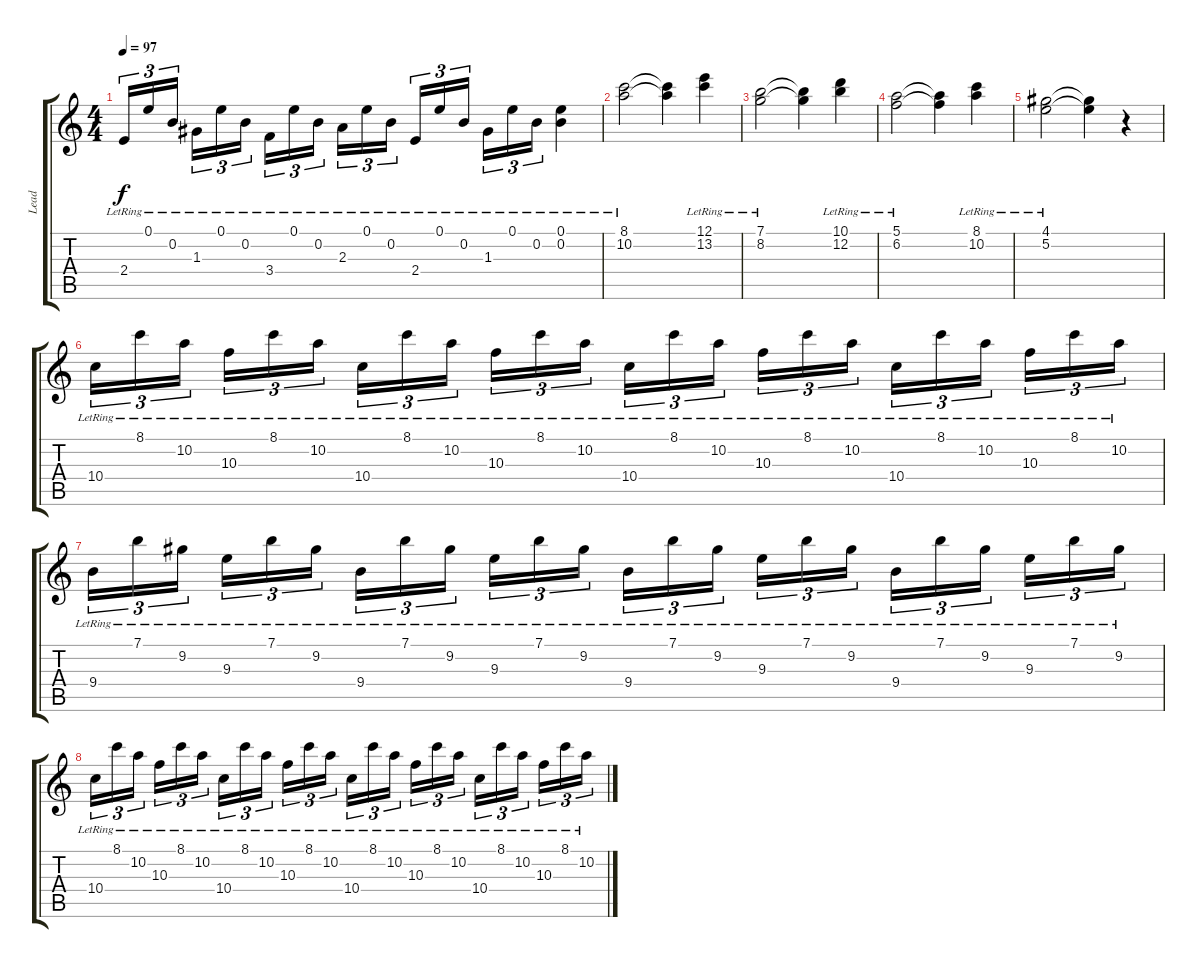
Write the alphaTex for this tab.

\track ("Lead" "Lead") {instrument acousticguitarsteel}
\staff {score tabs}
\tuning (E4 B3 G3 D3 A2 E2) {hide}
\ts (4 4)
\tempo 97
\clef g2
\ks c
2.4{lr}.16{tu (3 2) dy f} 0.1{lr}.16{tu (3 2)} 0.2{lr}.16{tu (3 2) beam splitsecondary} 1.3{lr}.16{tu (3 2)} 0.1{lr}.16{tu (3 2)} 0.2{lr}.16{tu (3 2)} 3.4{lr}.16{tu (3 2)} 0.1{lr}.16{tu (3 2)} 0.2{lr}.16{tu (3 2) beam splitsecondary} 2.3{lr}.16{tu (3 2)} 0.1{lr}.16{tu (3 2)} 0.2{lr}.16{tu (3 2)} 2.4{lr}.16{tu (3 2)} 0.1{lr}.16{tu (3 2)} 0.2{lr}.16{tu (3 2) beam splitsecondary} 1.3{lr}.16{tu (3 2)} 0.1{lr}.16{tu (3 2)} 0.2{lr}.16{tu (3 2)} (0.1{lr} 0.2{lr}).4 |
(8.1{lr} 10.2{lr}).2 (8.1{t} 10.2{t}).4 (12.1{lr} 13.2{lr}).4 |
(7.1{lr} 8.2{lr}).2 (7.1{t} 8.2{t}).4 (10.1{lr} 12.2{lr}).4 |
(5.1{lr} 6.2{lr}).2 (5.1{t} 6.2{t}).4 (8.1{lr} 10.2{lr}).4 |
(4.1{lr} 5.2{lr}).2 (4.1{t} 5.2{t}).4 r.4 |
10.4{lr}.16{tu (3 2)} 8.1{lr}.16{tu (3 2)} 10.2{lr}.16{tu (3 2) beam splitsecondary} 10.3{lr}.16{tu (3 2)} 8.1{lr}.16{tu (3 2)} 10.2{lr}.16{tu (3 2)} 10.4{lr}.16{tu (3 2)} 8.1{lr}.16{tu (3 2)} 10.2{lr}.16{tu (3 2) beam splitsecondary} 10.3{lr}.16{tu (3 2)} 8.1{lr}.16{tu (3 2)} 10.2{lr}.16{tu (3 2)} 10.4{lr}.16{tu (3 2)} 8.1{lr}.16{tu (3 2)} 10.2{lr}.16{tu (3 2) beam splitsecondary} 10.3{lr}.16{tu (3 2)} 8.1{lr}.16{tu (3 2)} 10.2{lr}.16{tu (3 2)} 10.4{lr}.16{tu (3 2)} 8.1{lr}.16{tu (3 2)} 10.2{lr}.16{tu (3 2) beam splitsecondary} 10.3{lr}.16{tu (3 2)} 8.1{lr}.16{tu (3 2)} 10.2{lr}.16{tu (3 2)} |
9.4{lr}.16{tu (3 2)} 7.1{lr}.16{tu (3 2)} 9.2{lr}.16{tu (3 2) beam splitsecondary} 9.3{lr}.16{tu (3 2)} 7.1{lr}.16{tu (3 2)} 9.2{lr}.16{tu (3 2)} 9.4{lr}.16{tu (3 2)} 7.1{lr}.16{tu (3 2)} 9.2{lr}.16{tu (3 2) beam splitsecondary} 9.3{lr}.16{tu (3 2)} 7.1{lr}.16{tu (3 2)} 9.2{lr}.16{tu (3 2)} 9.4{lr}.16{tu (3 2)} 7.1{lr}.16{tu (3 2)} 9.2{lr}.16{tu (3 2) beam splitsecondary} 9.3{lr}.16{tu (3 2)} 7.1{lr}.16{tu (3 2)} 9.2{lr}.16{tu (3 2)} 9.4{lr}.16{tu (3 2)} 7.1{lr}.16{tu (3 2)} 9.2{lr}.16{tu (3 2) beam splitsecondary} 9.3{lr}.16{tu (3 2)} 7.1{lr}.16{tu (3 2)} 9.2{lr}.16{tu (3 2)} |
10.4{lr}.16{tu (3 2)} 8.1{lr}.16{tu (3 2)} 10.2{lr}.16{tu (3 2) beam splitsecondary} 10.3{lr}.16{tu (3 2)} 8.1{lr}.16{tu (3 2)} 10.2{lr}.16{tu (3 2)} 10.4{lr}.16{tu (3 2)} 8.1{lr}.16{tu (3 2)} 10.2{lr}.16{tu (3 2) beam splitsecondary} 10.3{lr}.16{tu (3 2)} 8.1{lr}.16{tu (3 2)} 10.2{lr}.16{tu (3 2)} 10.4{lr}.16{tu (3 2)} 8.1{lr}.16{tu (3 2)} 10.2{lr}.16{tu (3 2) beam splitsecondary} 10.3{lr}.16{tu (3 2)} 8.1{lr}.16{tu (3 2)} 10.2{lr}.16{tu (3 2)} 10.4{lr}.16{tu (3 2)} 8.1{lr}.16{tu (3 2)} 10.2{lr}.16{tu (3 2) beam splitsecondary} 10.3{lr}.16{tu (3 2)} 8.1{lr}.16{tu (3 2)} 10.2{lr}.16{tu (3 2)}
